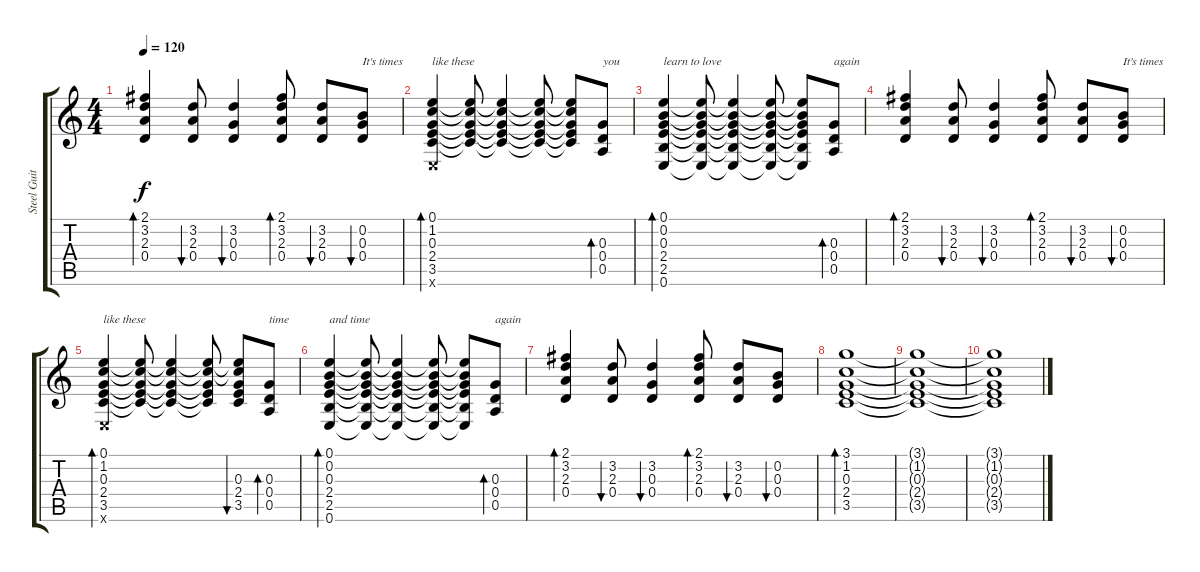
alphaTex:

\track ("Steel Guitar (Center)" "Steel Guit") {instrument acousticguitarsteel}
\staff {score tabs}
\tuning (E4 B3 G3 D3 A2 E2) {hide}
\ts (4 4)
\tempo 120
\clef g2
\ks c
(2.1 3.2 2.3 0.4).4{bd 60 dy f} (3.2 2.3 0.4).8{bu 60} (3.2 0.3 0.4).4{bu 60} (2.1 3.2 2.3 0.4).8{bd 60} (3.2 2.3 0.4).8{bu 60} (0.2 0.3 0.4).8{bu 60 txt "It's times"} |
(0.1 1.2 0.3 2.4 3.5 0.6{x}).4{bd 60 txt "like these"} (0.1{t} 1.2{t} 0.3{t} 2.4{t} 3.5{t}).8 (0.1{t} 1.2{t} 0.3{t} 2.4{t} 3.5{t}).4 (0.1{t} 1.2{t} 0.3{t} 2.4{t} 3.5{t}).8 (0.1{t} 1.2{t} 0.3{t} 2.4{t} 3.5{t}).8 (0.3 0.4 0.5).8{bd 60 txt "you"} |
(0.1 0.2 0.3 2.4 2.5 0.6).4{bd 60 txt "learn to love "} (0.1{t} 0.2{t} 0.3{t} 2.4{t} 2.5{t} 0.6{t}).8 (0.1{t} 0.2{t} 0.3{t} 2.4{t} 2.5{t} 0.6{t}).4 (0.1{t} 0.2{t} 0.3{t} 2.4{t} 2.5{t} 0.6{t}).8 (0.1{t} 0.2{t} 0.3{t} 2.4{t} 2.5{t} 0.6{t}).8 (0.3 0.4 0.5).8{bd 60 txt "again"} |
(2.1 3.2 2.3 0.4).4{bd 60} (3.2 2.3 0.4).8{bu 60} (3.2 0.3 0.4).4{bu 60} (2.1 3.2 2.3 0.4).8{bd 60} (3.2 2.3 0.4).8{bu 60} (0.2 0.3 0.4).8{bu 60 txt "It's times"} |
(0.1 1.2 0.3 2.4 3.5 0.6{x}).4{bd 60 txt "like these"} (0.1{t} 1.2{t} 0.3{t} 2.4{t} 3.5{t}).8 (0.1{t} 1.2{t} 0.3{t} 2.4{t} 3.5{t}).4 (0.1{t} 1.2{t} 0.3{t} 2.4{t} 3.5{t}).8 (0.1{t} 1.2{t} 0.3 2.4 3.5).8{bu 480} (0.3 0.4 0.5).8{bd 60 txt "time"} |
(0.1 0.2 0.3 2.4 2.5 0.6).4{bd 60 txt "and time"} (0.1{t} 0.2{t} 0.3{t} 2.4{t} 2.5{t} 0.6{t}).8 (0.1{t} 0.2{t} 0.3{t} 2.4{t} 2.5{t} 0.6{t}).4 (0.1{t} 0.2{t} 0.3{t} 2.4{t} 2.5{t} 0.6{t}).8 (0.1{t} 0.2{t} 0.3{t} 2.4{t} 2.5{t} 0.6{t}).8 (0.3 0.4 0.5).8{bd 60 txt "again"} |
(2.1 3.2 2.3 0.4).4{bd 60} (3.2 2.3 0.4).8{bu 60} (3.2 0.3 0.4).4{bu 60} (2.1 3.2 2.3 0.4).8{bd 60} (3.2 2.3 0.4).8{bu 60} (0.2 0.3 0.4).8{bu 60} |
(3.1 1.2 0.3 2.4 3.5).1{bd 240} |
(3.1{t} 1.2{t} 0.3{t} 2.4{t} 3.5{t}).1 |
(3.1{t} 1.2{t} 0.3{t} 2.4{t} 3.5{t}).1
